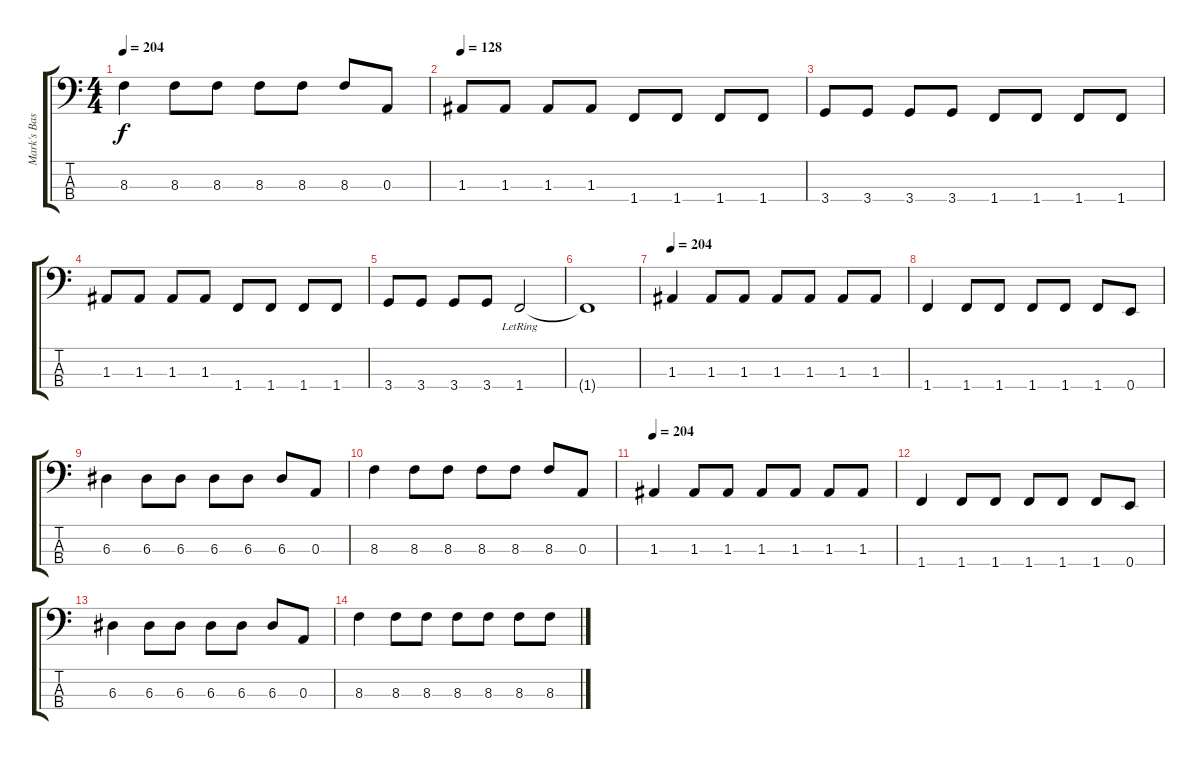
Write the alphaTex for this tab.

\track ("Mark's Bass " "Mark's Bas") {instrument electricbasspick}
\staff {score tabs}
\tuning (G2 D2 A1 E1) {hide}
\ts (4 4)
\tempo 204
\clef f4
\ks c
8.3.4{dy f} 8.3.8 8.3.8 8.3.8 8.3.8 8.3.8 0.3.8 |
\tempo 128
1.3.8 1.3.8 1.3.8 1.3.8 1.4.8 1.4.8 1.4.8 1.4.8 |
3.4.8 3.4.8 3.4.8 3.4.8 1.4.8 1.4.8 1.4.8 1.4.8 |
1.3.8 1.3.8 1.3.8 1.3.8 1.4.8 1.4.8 1.4.8 1.4.8 |
3.4.8 3.4.8 3.4.8 3.4.8 1.4{lr}.2 |
1.4{t}.1 |
\tempo 204
1.3.4 1.3.8 1.3.8 1.3.8 1.3.8 1.3.8 1.3.8 |
1.4.4 1.4.8 1.4.8 1.4.8 1.4.8 1.4.8 0.4.8 |
6.3.4 6.3.8 6.3.8 6.3.8 6.3.8 6.3.8 0.3.8 |
8.3.4 8.3.8 8.3.8 8.3.8 8.3.8 8.3.8 0.3.8 |
\tempo 204
1.3.4 1.3.8 1.3.8 1.3.8 1.3.8 1.3.8 1.3.8 |
1.4.4 1.4.8 1.4.8 1.4.8 1.4.8 1.4.8 0.4.8 |
6.3.4 6.3.8 6.3.8 6.3.8 6.3.8 6.3.8 0.3.8 |
8.3.4 8.3.8 8.3.8 8.3.8 8.3.8 8.3.8 8.3.8
